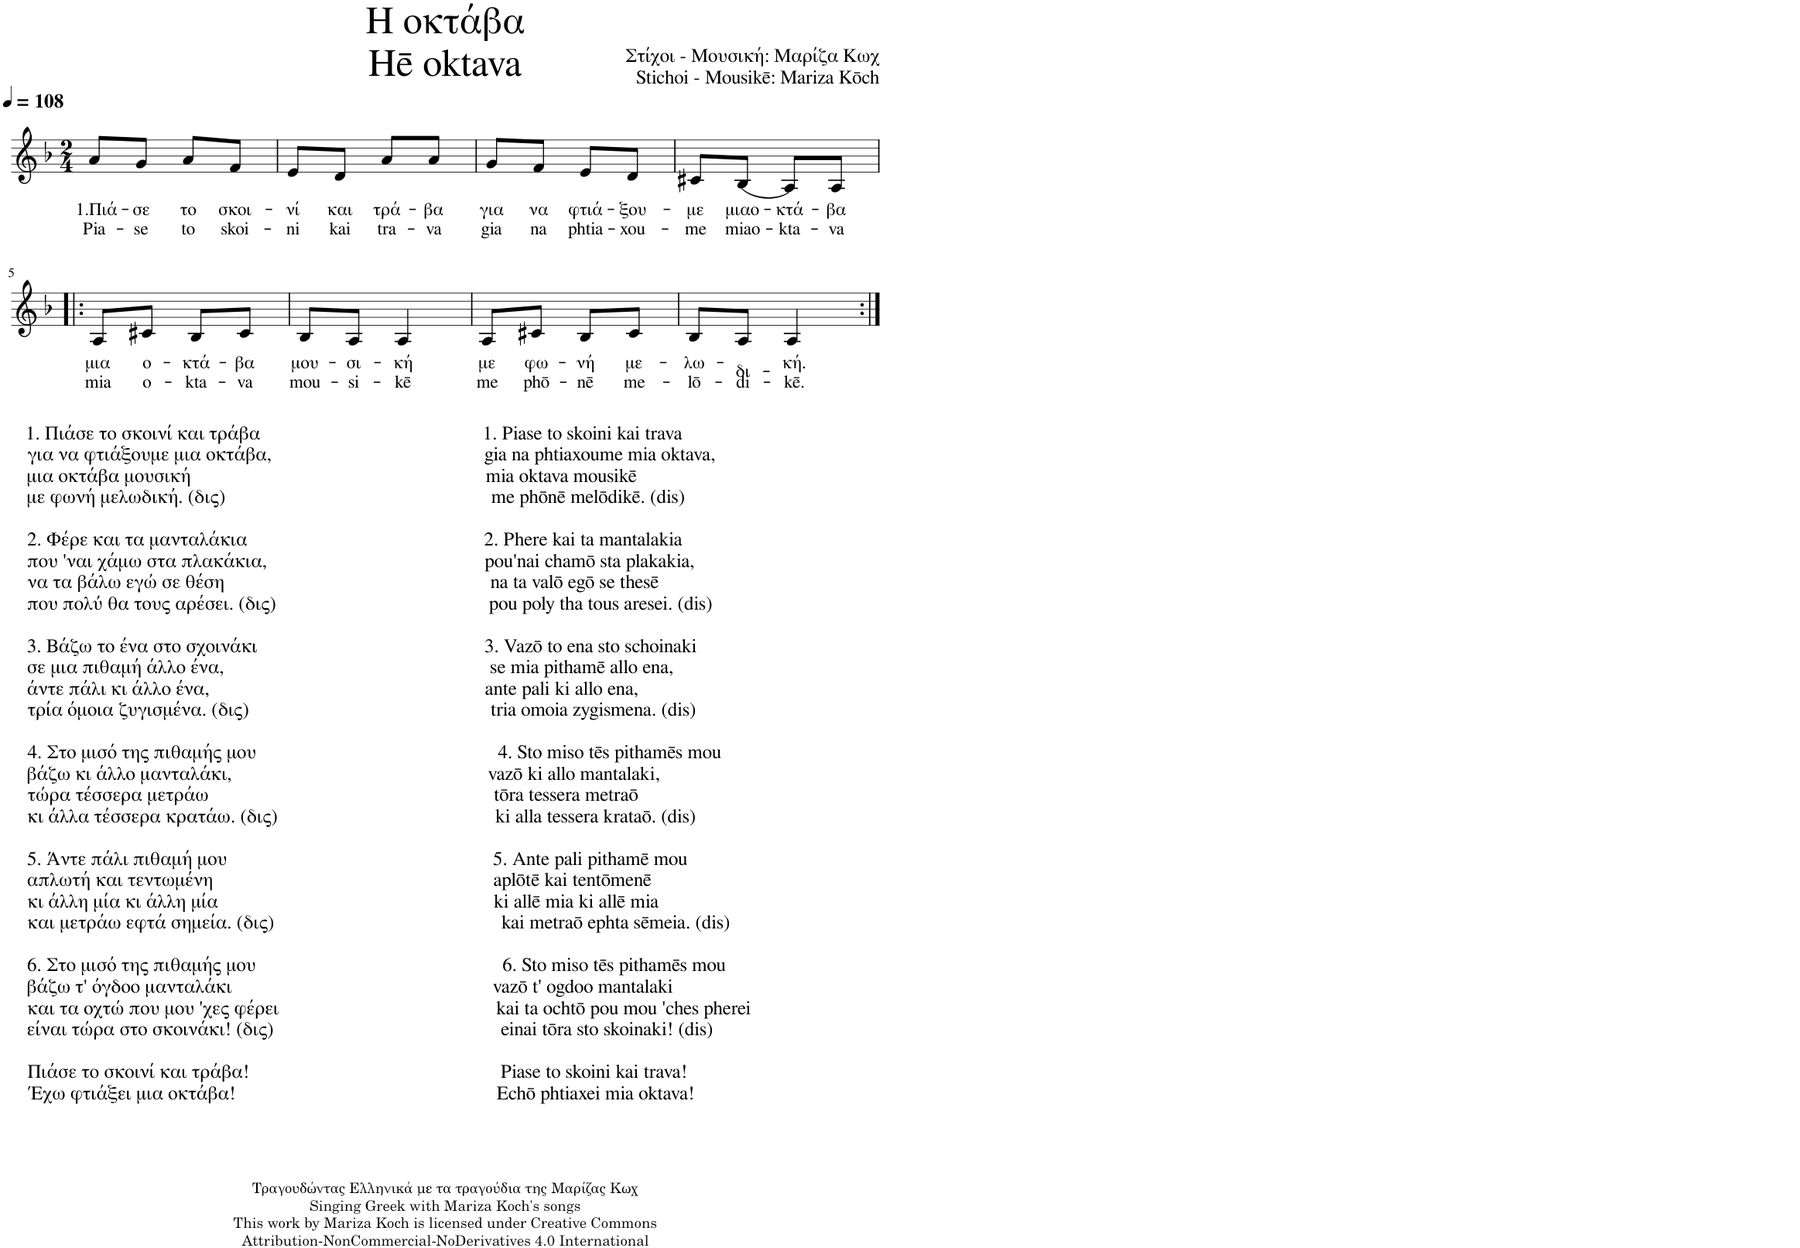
**kern	**text	**text
*part1	*part1	*part1
*staff1	*staff1	*staff1
*I"Piano	*	*
*I'Pno.	*	*
*clefG2	*	*
*k[b-]	*	*
*M2/4	*	*
*MM108	*	*
=1	=1	=1
!	!LO:LY:b	!LO:LY:b
8a/L	1.Πιά-	Pia-
!	!LO:LY:b	!LO:LY:b
8g/J	-σε	-se
!	!LO:LY:b	!LO:LY:b
8a/L	το	to
!	!LO:LY:b	!LO:LY:b
8f/J	σκοι-	skoi-
=2	=2	=2
!	!LO:LY:b	!LO:LY:b
8e/L	-νί	-ni
!	!LO:LY:b	!LO:LY:b
8d/J	και	kai
!	!LO:LY:b	!LO:LY:b
8a/L	τρά-	tra-
!	!LO:LY:b	!LO:LY:b
8a/J	-βα	-va
=3	=3	=3
!	!LO:LY:b	!LO:LY:b
8g/L	για	gia
!	!LO:LY:b	!LO:LY:b
8f/J	να	na
!	!LO:LY:b	!LO:LY:b
8e/L	φτιά-	phtia-
!	!LO:LY:b	!LO:LY:b
8d/J	-ξου-	-xou-
=4	=4	=4
!	!LO:LY:b	!LO:LY:b
8c#X/L	-με	-me
!	!LO:LY:b	!LO:LY:b
(8B-/J	μιαο-	miao-
!	!LO:LY:b	!LO:LY:b
8A/L)	-κτά-	-kta-
!	!LO:LY:b	!LO:LY:b
8A/J	-βα	-va
!!LO:LB:g=z
=5!|:	=5!|:	=5!|:
!LO:TX:b:t=1. Πιάσε το σκοινί και τράβα                                              1. Piase to skoini kai trava	!	!
!LO:TX:b:t=για να φτιάξουμε μια οκτάβα,                                            gia na phtiaxoume mia oktava,	!	!
!LO:TX:b:t=μια οκτάβα μουσική                                                             mia oktava mousikē	!	!
!LO:TX:b:t=με φωνή μελωδική. (δις)                                                       me phōnē melōdikē. (dis)	!	!
!LO:TX:b:t=2. Φέρε και τα μανταλάκια                                                 2. Phere kai ta mantalakia	!	!
!LO:TX:b:t=που 'ναι χάμω στα πλακάκια,                                             pou'nai chamō sta plakakia,	!	!
!LO:TX:b:t=να τα βάλω εγώ σε θέση                                                       na ta valō egō se thesē	!	!
!LO:TX:b:t=που πολύ θα τους αρέσει. (δις)                                            pou poly tha tous aresei. (dis)	!	!
!LO:TX:b:t=3. Βάζω το ένα στο σχοινάκι                                               3. Vazō to ena sto schoinaki	!	!
!LO:TX:b:t=σε μια πιθαμή άλλο ένα,                                                       se mia pithamē allo ena,	!	!
!LO:TX:b:t=άντε πάλι κι άλλο ένα,                                                         ante pali ki allo ena,	!	!
!LO:TX:b:t=τρία όμοια ζυγισμένα. (δις)                                                  tria omoia zygismena. (dis)	!	!
!LO:TX:b:t=4. Στο μισό της πιθαμής μου                                                  4. Sto miso tēs pithamēs mou	!	!
!LO:TX:b:t=βάζω κι άλλο μανταλάκι,                                                     vazō ki allo mantalaki,	!	!
!LO:TX:b:t=τώρα τέσσερα μετράω                                                           tōra tessera metraō	!	!
!LO:TX:b:t=κι άλλα τέσσερα κρατάω. (δις)                                             ki alla tessera krataō. (dis)	!	!
!LO:TX:b:t=5. Άντε πάλι πιθαμή μου                                                       5. Ante pali pithamē mou	!	!
!LO:TX:b:t=απλωτή και τεντωμένη                                                          aplōtē kai tentōmenē	!	!
!LO:TX:b:t=κι άλλη μία κι άλλη μία                                                         ki allē mia ki allē mia	!	!
!LO:TX:b:t=και μετράω εφτά σημεία. (δις)                                               kai metraō ephta sēmeia. (dis)	!	!
!LO:TX:b:t=6. Στο μισό της πιθαμής μου                                                   6. Sto miso tēs pithamēs mou	!	!
!LO:TX:b:t=βάζω τ' όγδοο μανταλάκι                                                      vazō t' ogdoo mantalaki	!	!
!LO:TX:b:t=και τα οχτώ που μου 'χες φέρει                                             kai ta ochtō pou mou 'ches pherei	!	!
!LO:TX:b:t=είναι τώρα στο σκοινάκι! (δις)                                               einai tōra sto skoinaki! (dis)	!	!
!LO:TX:b:t=Πιάσε το σκοινί και τράβα!                                                    Piase to skoini kai trava!	!	!
!LO:TX:b:t=Έχω φτιάξει μια οκτάβα!                                                      Echō phtiaxei mia oktava!	!	!
!	!LO:LY:b	!LO:LY:b
8A/L	μια	mia
!	!LO:LY:b	!LO:LY:b
8c#X/J	ο-	o-
!	!LO:LY:b	!LO:LY:b
8B-/L	-κτά-	-kta-
!	!LO:LY:b	!LO:LY:b
8c#/J	-βα	-va
=6	=6	=6
!	!LO:LY:b	!LO:LY:b
8B-/L	μου-	mou-
!	!LO:LY:b	!LO:LY:b
8A/J	-σι-	-si-
!	!LO:LY:b	!LO:LY:b
4A/	-κή	-kē
=7	=7	=7
!	!LO:LY:b	!LO:LY:b
8A/L	με	me
!	!LO:LY:b	!LO:LY:b
8c#X/J	φω-	phō-
!	!LO:LY:b	!LO:LY:b
8B-/L	-νή	-nē
!	!LO:LY:b	!LO:LY:b
8c#/J	με-	me-
=8	=8	=8
!	!LO:LY:b	!LO:LY:b
8B-/L	-λω-	-lō-
!	!LO:LY:b	!LO:LY:b
8A/J	-δι-	-di-
!	!LO:LY:b	!LO:LY:b
4A/	-κή.	-kē.
=:|!	=:|!	=:|!
*-	*-	*-
